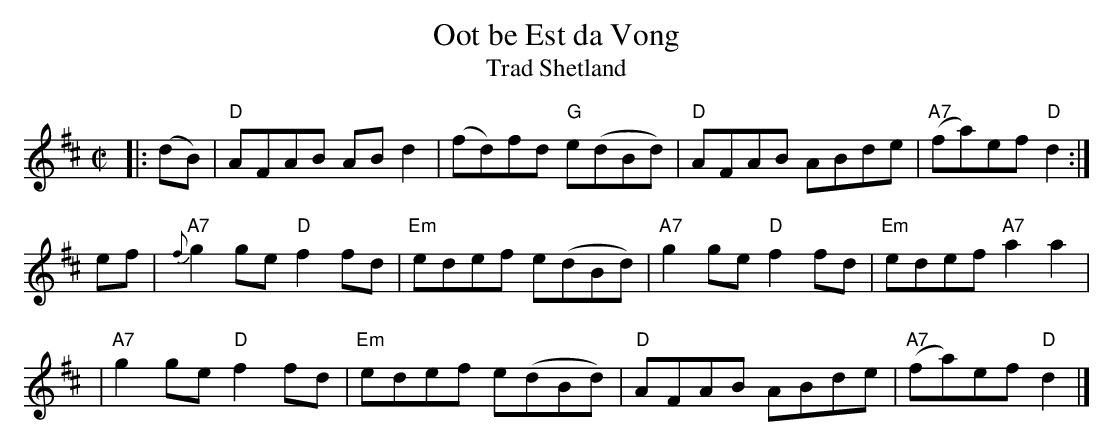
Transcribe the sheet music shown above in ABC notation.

X:1
T: Oot be Est da Vong
T: Trad Shetland
M: C|
L: 1/8
K: D
|: (dB) \
| "D"AFAB ABd2 | (fd)fd "G"e(dBd) \
| "D"AFAB ABde | "A7"(fa)ef "D"d2 :|
ef \
| "A7"{f}g2ge "D"f2fd | "Em"edef e(dBd) \
| "A7"g2ge "D"f2fd | "Em"edef "A7"a2a2 |
| "A7"g2ge "D"f2fd | "Em"edef e(dBd) \
| "D"AFAB ABde | "A7"(fa)ef "D"d2 |]
